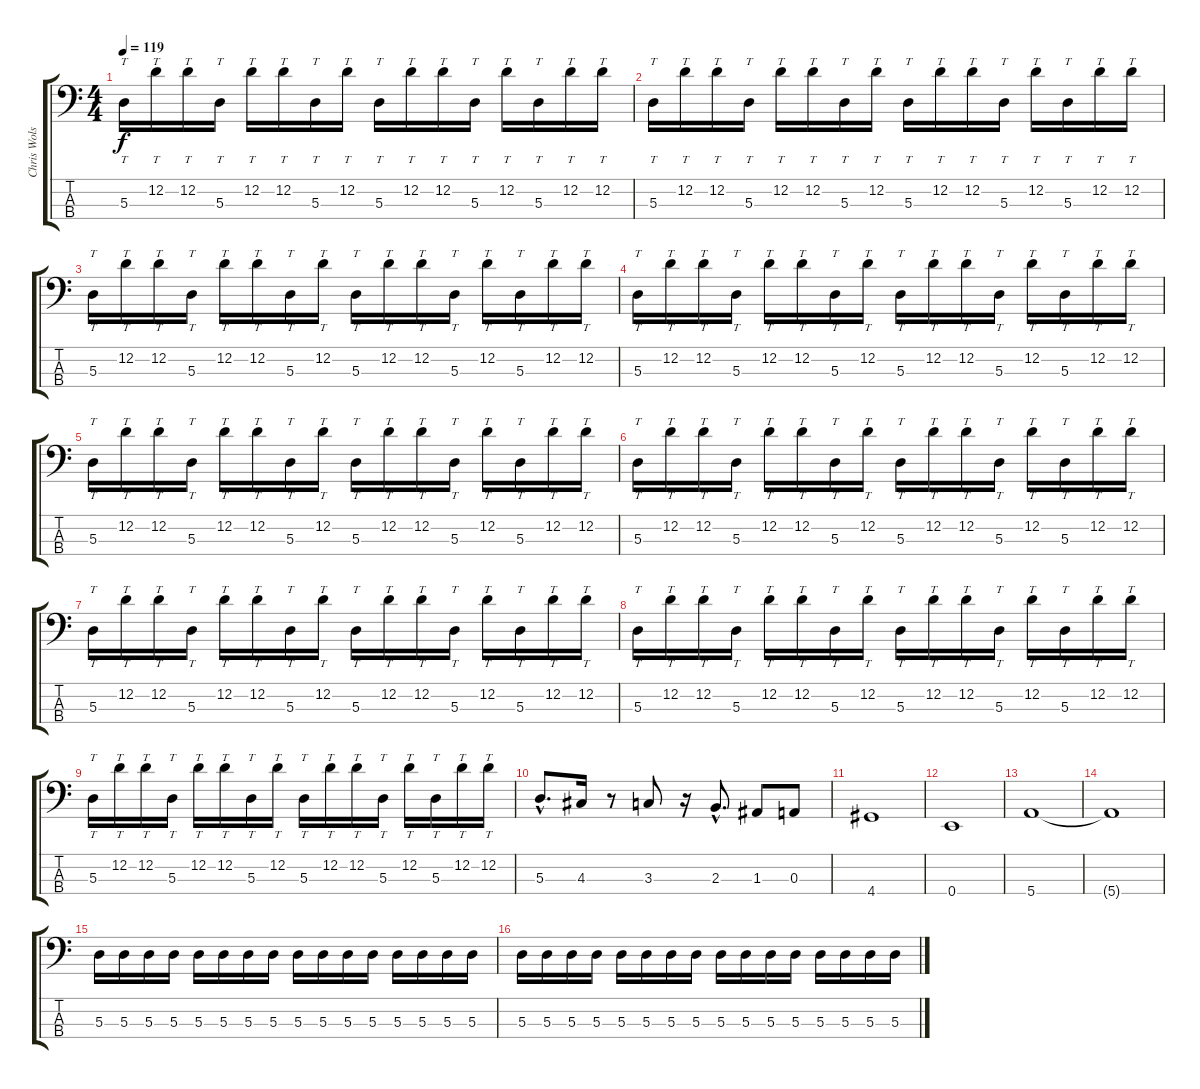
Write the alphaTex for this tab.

\track ("Chris Wolstenholme" "Chris Wols") {instrument electricbassfinger}
\staff {score tabs}
\tuning (G2 D2 A1 E1) {hide}
\ts (4 4)
\tempo 119
\clef f4
\ks c
5.3.16{tt dy f instrument electricbassfinger} 12.2.16{tt} 12.2.16{tt} 5.3.16{tt} 12.2.16{tt} 12.2.16{tt} 5.3.16{tt} 12.2.16{tt} 5.3.16{tt} 12.2.16{tt} 12.2.16{tt} 5.3.16{tt} 12.2.16{tt} 5.3.16{tt} 12.2.16{tt} 12.2.16{tt} |
5.3.16{tt} 12.2.16{tt} 12.2.16{tt} 5.3.16{tt} 12.2.16{tt} 12.2.16{tt} 5.3.16{tt} 12.2.16{tt} 5.3.16{tt} 12.2.16{tt} 12.2.16{tt} 5.3.16{tt} 12.2.16{tt} 5.3.16{tt} 12.2.16{tt} 12.2.16{tt} |
5.3.16{tt} 12.2.16{tt} 12.2.16{tt} 5.3.16{tt} 12.2.16{tt} 12.2.16{tt} 5.3.16{tt} 12.2.16{tt} 5.3.16{tt} 12.2.16{tt} 12.2.16{tt} 5.3.16{tt} 12.2.16{tt} 5.3.16{tt} 12.2.16{tt} 12.2.16{tt} |
5.3.16{tt} 12.2.16{tt} 12.2.16{tt} 5.3.16{tt} 12.2.16{tt} 12.2.16{tt} 5.3.16{tt} 12.2.16{tt} 5.3.16{tt} 12.2.16{tt} 12.2.16{tt} 5.3.16{tt} 12.2.16{tt} 5.3.16{tt} 12.2.16{tt} 12.2.16{tt} |
5.3.16{tt} 12.2.16{tt} 12.2.16{tt} 5.3.16{tt} 12.2.16{tt} 12.2.16{tt} 5.3.16{tt} 12.2.16{tt} 5.3.16{tt} 12.2.16{tt} 12.2.16{tt} 5.3.16{tt} 12.2.16{tt} 5.3.16{tt} 12.2.16{tt} 12.2.16{tt} |
5.3.16{tt} 12.2.16{tt} 12.2.16{tt} 5.3.16{tt} 12.2.16{tt} 12.2.16{tt} 5.3.16{tt} 12.2.16{tt} 5.3.16{tt} 12.2.16{tt} 12.2.16{tt} 5.3.16{tt} 12.2.16{tt} 5.3.16{tt} 12.2.16{tt} 12.2.16{tt} |
5.3.16{tt} 12.2.16{tt} 12.2.16{tt} 5.3.16{tt} 12.2.16{tt} 12.2.16{tt} 5.3.16{tt} 12.2.16{tt} 5.3.16{tt} 12.2.16{tt} 12.2.16{tt} 5.3.16{tt} 12.2.16{tt} 5.3.16{tt} 12.2.16{tt} 12.2.16{tt} |
5.3.16{tt} 12.2.16{tt} 12.2.16{tt} 5.3.16{tt} 12.2.16{tt} 12.2.16{tt} 5.3.16{tt} 12.2.16{tt} 5.3.16{tt} 12.2.16{tt} 12.2.16{tt} 5.3.16{tt} 12.2.16{tt} 5.3.16{tt} 12.2.16{tt} 12.2.16{tt} |
5.3.16{tt} 12.2.16{tt} 12.2.16{tt} 5.3.16{tt} 12.2.16{tt} 12.2.16{tt} 5.3.16{tt} 12.2.16{tt} 5.3.16{tt} 12.2.16{tt} 12.2.16{tt} 5.3.16{tt} 12.2.16{tt} 5.3.16{tt} 12.2.16{tt} 12.2.16{tt} |
5.3{hac}.8{d} 4.3.16 r.8 3.3.8 r.16 2.3{hac}.8{d} 1.3.8 0.3.8 |
4.4.1 |
0.4.1 |
5.4.1 |
5.4{t}.1 |
5.3.16 5.3.16 5.3.16 5.3.16 5.3.16 5.3.16 5.3.16 5.3.16 5.3.16 5.3.16 5.3.16 5.3.16 5.3.16 5.3.16 5.3.16 5.3.16 |
5.3.16 5.3.16 5.3.16 5.3.16 5.3.16 5.3.16 5.3.16 5.3.16 5.3.16 5.3.16 5.3.16 5.3.16 5.3.16 5.3.16 5.3.16 5.3.16
